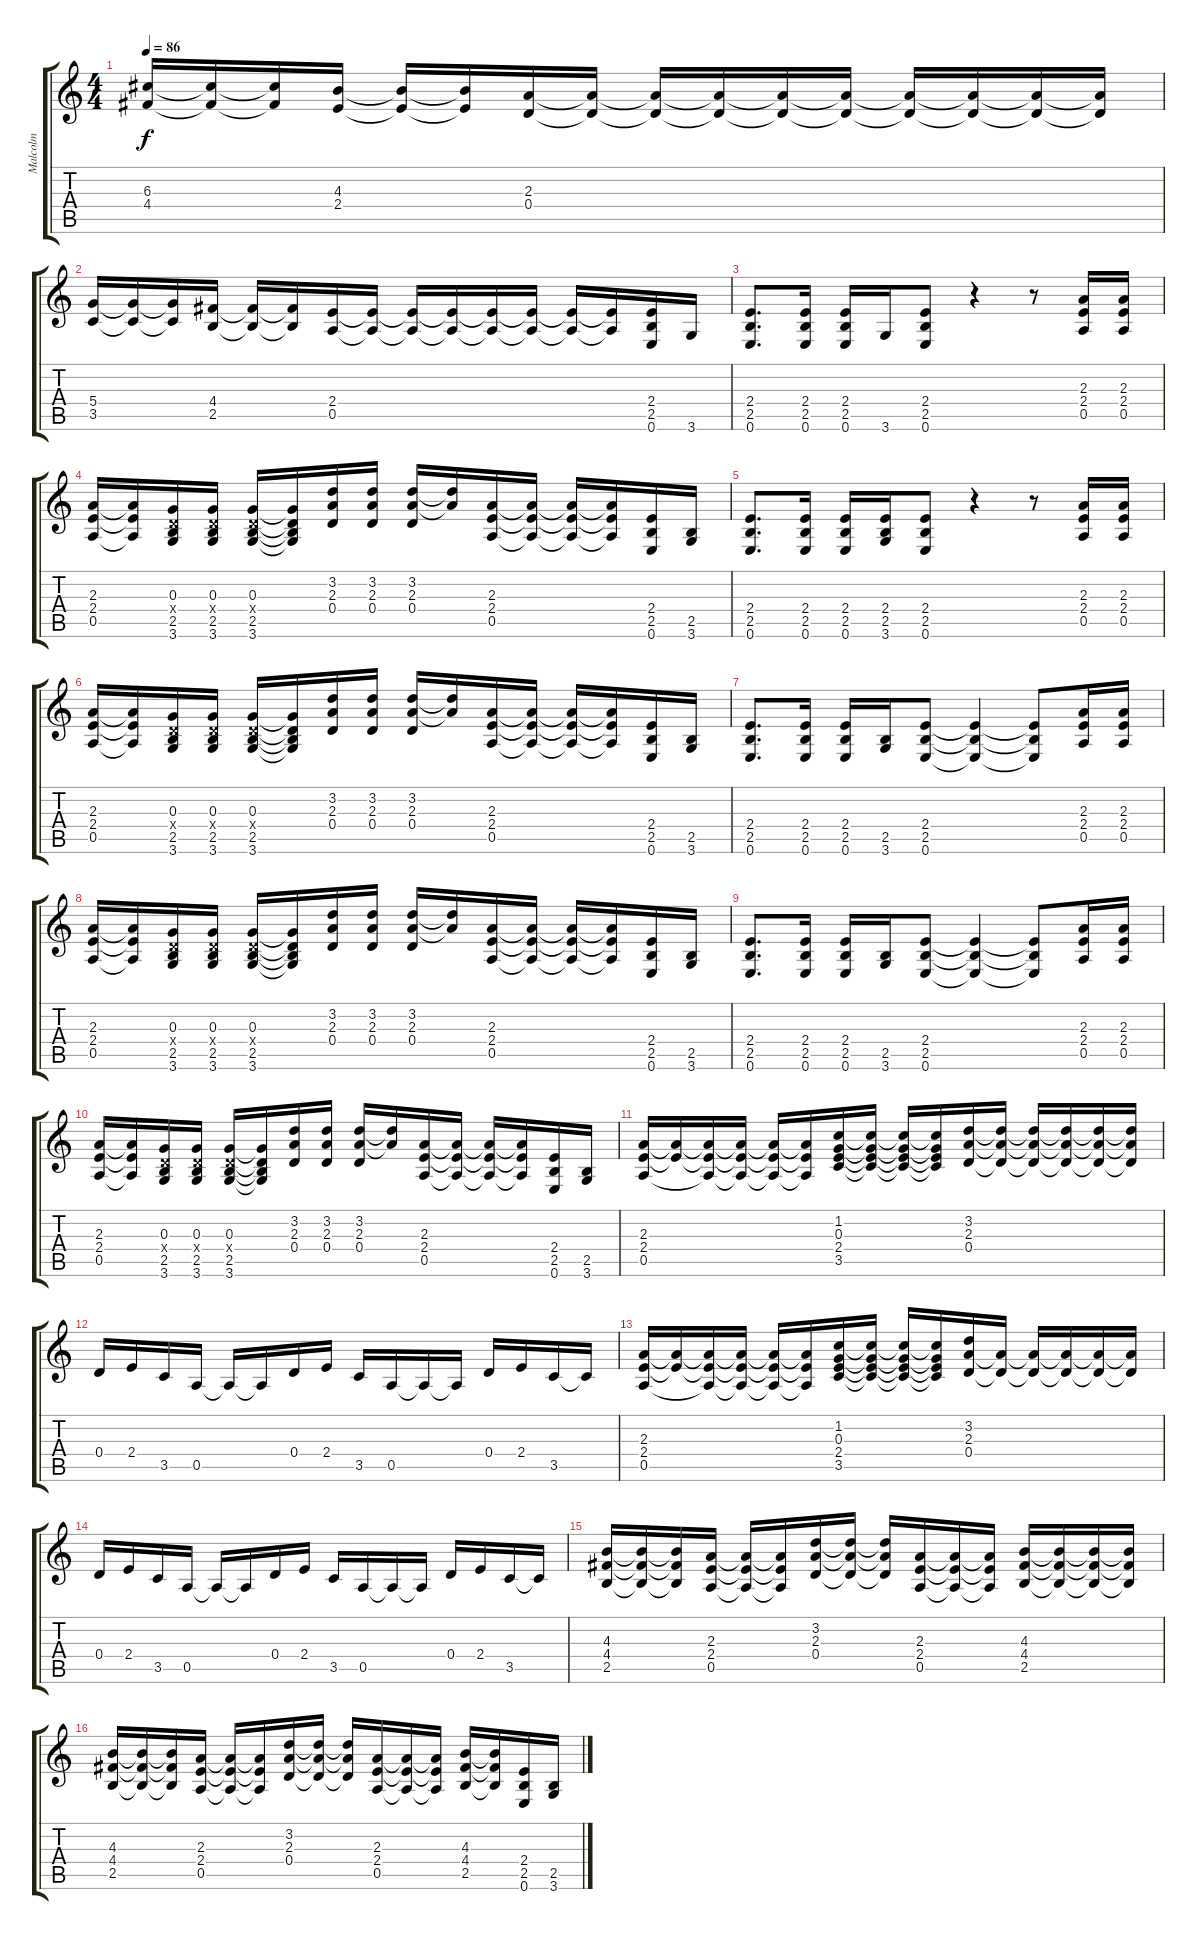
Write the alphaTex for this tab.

\track ("Malcolm" "Malcolm") {instrument overdrivenguitar}
\staff {score tabs}
\tuning (E4 B3 G3 D3 A2 E2) {hide}
\ts (4 4)
\tempo 86
\clef g2
\ks c
(6.3 4.4).16{dy f} (6.3{t} 4.4{t}).16 (6.3{t} 4.4{t}).16 (4.3 2.4).16 (4.3{t} 2.4{t}).16 (4.3{t} 2.4{t}).16 (2.3 0.4).16 (2.3{t} 0.4{t}).16 (2.3{t} 0.4{t}).16 (2.3{t} 0.4{t}).16 (2.3{t} 0.4{t}).16 (2.3{t} 0.4{t}).16 (2.3{t} 0.4{t}).16 (2.3{t} 0.4{t}).16 (2.3{t} 0.4{t}).16 (2.3{t} 0.4{t}).16 |
(5.4 3.5).16 (5.4{t} 3.5{t}).16 (5.4{t} 3.5{t}).16 (4.4 2.5).16 (4.4{t} 2.5{t}).16 (4.4{t} 2.5{t}).16 (2.4 0.5).16 (2.4{t} 0.5{t}).16 (2.4{t} 0.5{t}).16 (2.4{t} 0.5{t}).16 (2.4{t} 0.5{t}).16 (2.4{t} 0.5{t}).16 (2.4{t} 0.5{t}).16 (2.4{t} 0.5{t}).16 (2.4 2.5 0.6).16 3.6.16 |
(2.4 2.5 0.6).8{d} (2.4 2.5 0.6).16 (2.4 2.5 0.6).16 3.6.16 (2.4 2.5 0.6).8 r.4 r.8 (2.3 2.4 0.5).16 (2.3 2.4 0.5).16 |
(2.3 2.4 0.5).16 (2.3{t} 2.4{t} 0.5{t}).16 (0.3 0.4{x} 2.5 3.6).16 (0.3 0.4{x} 2.5 3.6).16 (0.3 0.4{x} 2.5 3.6).16 (0.3{t} 0.4{t} 2.5{t} 3.6{t}).16 (3.2 2.3 0.4).16 (3.2 2.3 0.4).16 (3.2 2.3 0.4).16 (3.2{t} 2.3{t}).16 (2.3 2.4 0.5).16 (2.3{t} 2.4{t} 0.5{t}).16 (2.3{t} 2.4{t} 0.5{t}).16 (2.3{t} 2.4{t} 0.5{t}).16 (2.4 2.5 0.6).16 (2.5 3.6).16 |
(2.4 2.5 0.6).8{d} (2.4 2.5 0.6).16 (2.4 2.5 0.6).16 (2.4 2.5 3.6).16 (2.4 2.5 0.6).8 r.4 r.8 (2.3 2.4 0.5).16 (2.3 2.4 0.5).16 |
(2.3 2.4 0.5).16 (2.3{t} 2.4{t} 0.5{t}).16 (0.3 0.4{x} 2.5 3.6).16 (0.3 0.4{x} 2.5 3.6).16 (0.3 0.4{x} 2.5 3.6).16 (0.3{t} 0.4{t} 2.5{t} 3.6{t}).16 (3.2 2.3 0.4).16 (3.2 2.3 0.4).16 (3.2 2.3 0.4).16 (3.2{t} 2.3{t}).16 (2.3 2.4 0.5).16 (2.3{t} 2.4{t} 0.5{t}).16 (2.3{t} 2.4{t} 0.5{t}).16 (2.3{t} 2.4{t} 0.5{t}).16 (2.4 2.5 0.6).16 (2.5 3.6).16 |
(2.4 2.5 0.6).8{d} (2.4 2.5 0.6).16 (2.4 2.5 0.6).16 (2.5 3.6).16 (2.4 2.5 0.6).8 (2.4{t} 2.5{t} 0.6{t}).4 (2.4{t} 2.5{t} 0.6{t}).8 (2.3 2.4 0.5).16 (2.3 2.4 0.5).16 |
(2.3 2.4 0.5).16 (2.3{t} 2.4{t} 0.5{t}).16 (0.3 0.4{x} 2.5 3.6).16 (0.3 0.4{x} 2.5 3.6).16 (0.3 0.4{x} 2.5 3.6).16 (0.3{t} 0.4{t} 2.5{t} 3.6{t}).16 (3.2 2.3 0.4).16 (3.2 2.3 0.4).16 (3.2 2.3 0.4).16 (3.2{t} 2.3{t}).16 (2.3 2.4 0.5).16 (2.3{t} 2.4{t} 0.5{t}).16 (2.3{t} 2.4{t} 0.5{t}).16 (2.3{t} 2.4{t} 0.5{t}).16 (2.4 2.5 0.6).16 (2.5 3.6).16 |
(2.4 2.5 0.6).8{d} (2.4 2.5 0.6).16 (2.4 2.5 0.6).16 (2.5 3.6).16 (2.4 2.5 0.6).8 (2.4{t} 2.5{t} 0.6{t}).4 (2.4{t} 2.5{t} 0.6{t}).8 (2.3 2.4 0.5).16 (2.3 2.4 0.5).16 |
(2.3 2.4 0.5).16 (2.3{t} 2.4{t} 0.5{t}).16 (0.3 0.4{x} 2.5 3.6).16 (0.3 0.4{x} 2.5 3.6).16 (0.3 0.4{x} 2.5 3.6).16 (0.3{t} 0.4{t} 2.5{t} 3.6{t}).16 (3.2 2.3 0.4).16 (3.2 2.3 0.4).16 (3.2 2.3 0.4).16 (3.2{t} 2.3{t}).16 (2.3 2.4 0.5).16 (2.3{t} 2.4{t} 0.5{t}).16 (2.3{t} 2.4{t} 0.5{t}).16 (2.3{t} 2.4{t} 0.5{t}).16 (2.4 2.5 0.6).16 (2.5 3.6).16 |
(2.3 2.4 0.5).16 (2.3{t} 2.4{t}).16 (2.3{t} 2.4{t} 0.5{t}).16 (2.3{t} 2.4{t} 0.5{t}).16 (2.3{t} 2.4{t} 0.5{t}).16 (2.3{t} 2.4{t} 0.5{t}).16 (1.2 0.3 2.4 3.5).16 (1.2{t} 0.3{t} 2.4{t} 3.5{t}).16 (1.2{t} 0.3{t} 2.4{t} 3.5{t}).16 (1.2{t} 0.3{t} 2.4{t} 3.5{t}).16 (3.2 2.3 0.4).16 (3.2{t} 2.3{t} 0.4{t}).16 (3.2{t} 2.3{t} 0.4{t}).16 (3.2{t} 2.3{t} 0.4{t}).16 (3.2{t} 2.3{t} 0.4{t}).16 (3.2{t} 2.3{t} 0.4{t}).16 |
0.4.16 2.4.16 3.5.16 0.5.16 0.5{t}.16 0.5{t}.16 0.4.16 2.4.16 3.5.16 0.5.16 0.5{t}.16 0.5{t}.16 0.4.16 2.4.16 3.5.16 3.5{t}.16 |
(2.3 2.4 0.5).16 (2.3{t} 2.4{t}).16 (2.3{t} 2.4{t} 0.5{t}).16 (2.3{t} 2.4{t} 0.5{t}).16 (2.3{t} 2.4{t} 0.5{t}).16 (2.3{t} 2.4{t} 0.5{t}).16 (1.2 0.3 2.4 3.5).16 (1.2{t} 0.3{t} 2.4{t} 3.5{t}).16 (1.2{t} 0.3{t} 2.4{t} 3.5{t}).16 (1.2{t} 0.3{t} 2.4{t} 3.5{t}).16 (3.2 2.3 0.4).16 (2.3{t} 0.4{t}).16 (2.3{t} 0.4{t}).16 (2.3{t} 0.4{t}).16 (2.3{t} 0.4{t}).16 (2.3{t} 0.4{t}).16 |
0.4.16 2.4.16 3.5.16 0.5.16 0.5{t}.16 0.5{t}.16 0.4.16 2.4.16 3.5.16 0.5.16 0.5{t}.16 0.5{t}.16 0.4.16 2.4.16 3.5.16 3.5{t}.16 |
(4.3 4.4 2.5).16 (4.3{t} 4.4{t} 2.5{t}).16 (4.3{t} 4.4{t} 2.5{t}).16 (2.3 2.4 0.5).16 (2.3{t} 2.4{t} 0.5{t}).16 (2.3{t} 2.4{t} 0.5{t}).16 (3.2 2.3 0.4).16 (3.2{t} 2.3{t} 0.4{t}).16 (3.2{t} 2.3{t} 0.4{t}).16 (2.3 2.4 0.5).16 (2.3{t} 2.4{t} 0.5{t}).16 (2.3{t} 2.4{t} 0.5{t}).16 (4.3 4.4 2.5).16 (4.3{t} 4.4{t} 2.5{t}).16 (4.3{t} 4.4{t} 2.5{t}).16 (4.3{t} 4.4{t} 2.5{t}).16 |
(4.3 4.4 2.5).16 (4.3{t} 4.4{t} 2.5{t}).16 (4.3{t} 4.4{t} 2.5{t}).16 (2.3 2.4 0.5).16 (2.3{t} 2.4{t} 0.5{t}).16 (2.3{t} 2.4{t} 0.5{t}).16 (3.2 2.3 0.4).16 (3.2{t} 2.3{t} 0.4{t}).16 (3.2{t} 2.3{t} 0.4{t}).16 (2.3 2.4 0.5).16 (2.3{t} 2.4{t} 0.5{t}).16 (2.3{t} 2.4{t} 0.5{t}).16 (4.3 4.4 2.5).16 (4.3{t} 4.4{t} 2.5{t}).16 (2.4 2.5 0.6).16 (2.5 3.6).16
